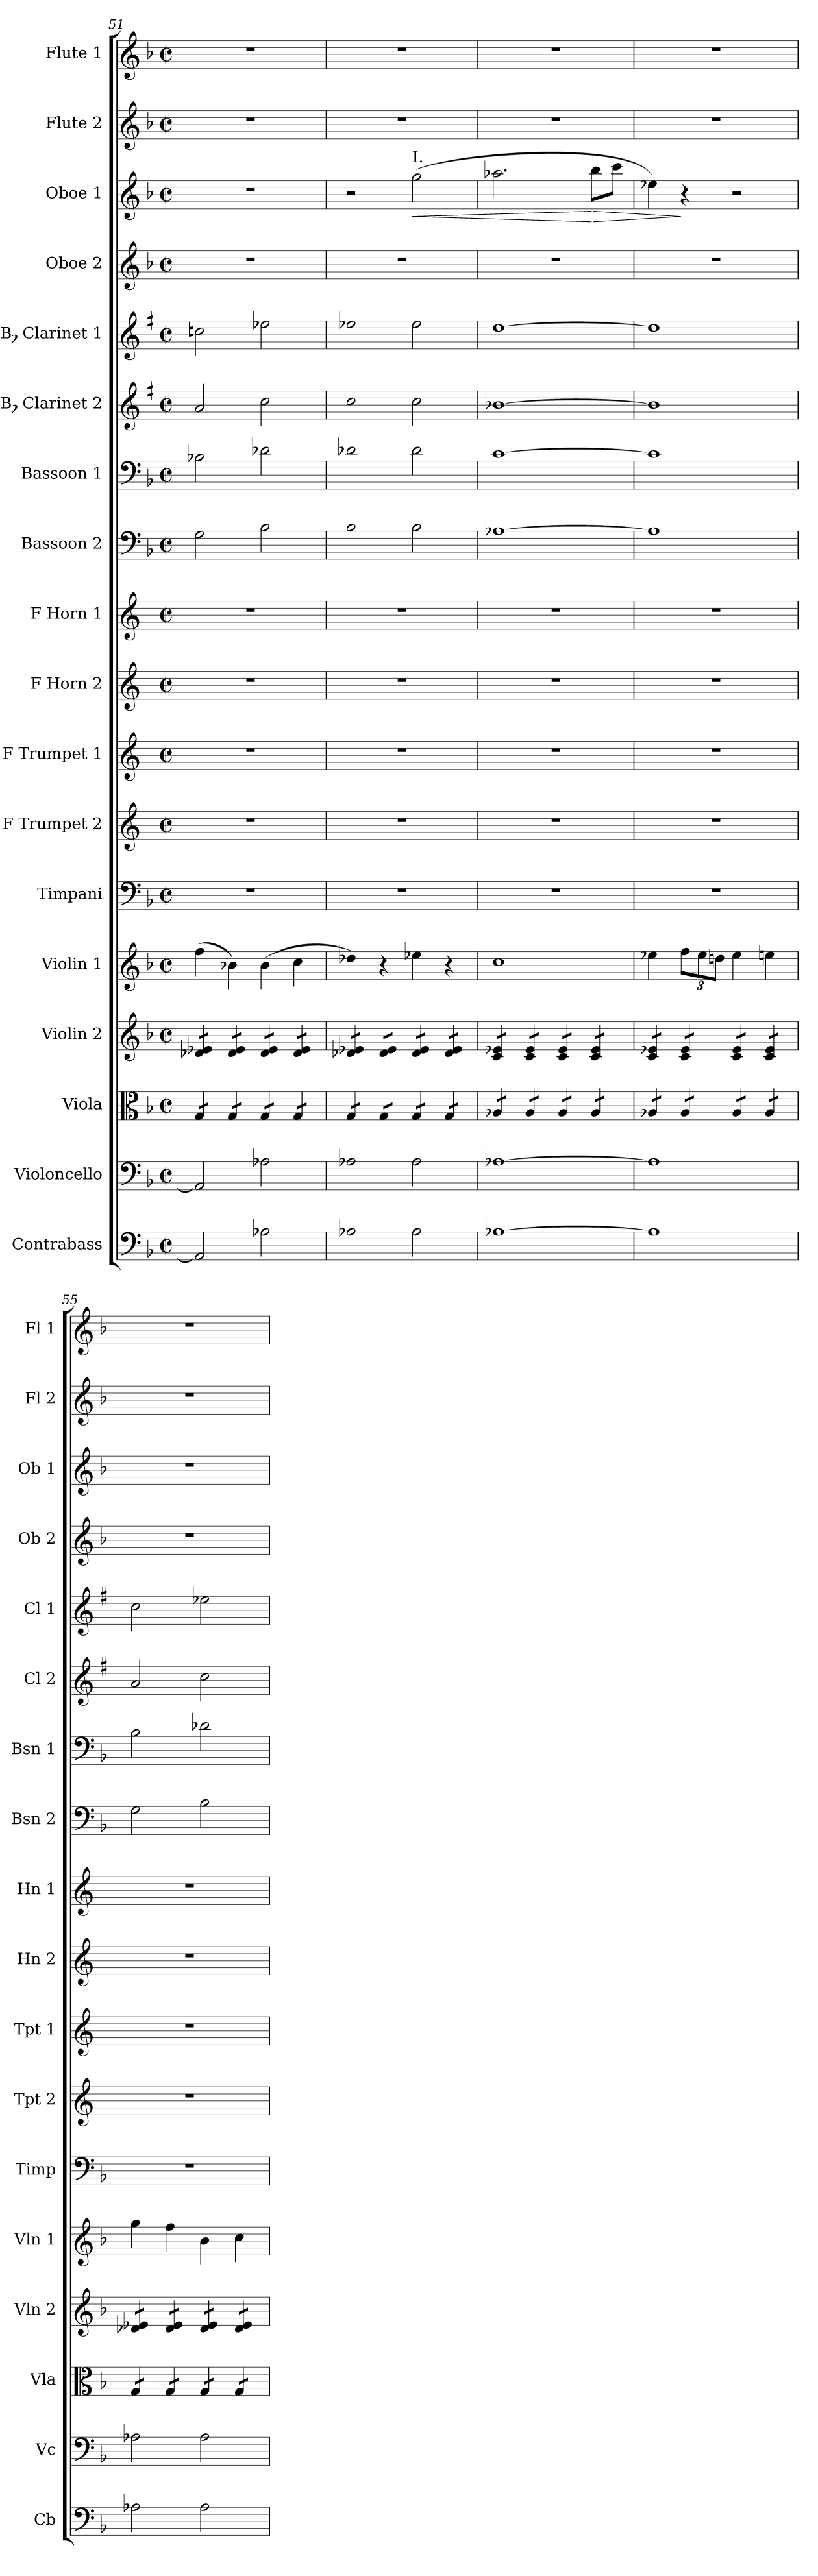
**kern	**kern	**kern	**kern	**kern	**kern	**kern	**kern	**kern	**kern	**kern	**kern	**kern	**kern	**kern	**kern	**dynam	**kern	**kern
*part18	*part17	*part16	*part15	*part14	*part13	*part12	*part11	*part10	*part9	*part8	*part7	*part6	*part5	*part4	*part3	*part3	*part2	*part1
*staff18	*staff17	*staff16	*staff15	*staff14	*staff13	*staff12	*staff11	*staff10	*staff9	*staff8	*staff7	*staff6	*staff5	*staff4	*staff3	*staff3	*staff2	*staff1
*I"Contrabass	*I"Violoncello	*I"Viola	*I"Violin 2	*I"Violin 1	*I"Timpani	*I"F Trumpet 2	*I"F Trumpet 1	*I"F Horn 2	*I"F Horn 1	*I"Bassoon 2	*I"Bassoon 1	*I"Bb Clarinet 2	*I"Bb Clarinet 1	*I"Oboe 2	*I"Oboe 1	*	*I"Flute 2	*I"Flute 1
*I'Cb	*I'Vc	*I'Vla	*I'Vln 2	*I'Vln 1	*I'Timp	*I'Tpt 2	*I'Tpt 1	*I'Hn 2	*I'Hn 1	*I'Bsn 2	*I'Bsn 1	*I'Cl 2	*I'Cl 1	*I'Ob 2	*I'Ob 1	*	*I'Fl 2	*I'Fl 1
!!LO:PB:g=z
*clefF4	*clefF4	*clefC3	*clefG2	*clefG2	*clefF4	*clefG2	*clefG2	*clefG2	*clefG2	*clefF4	*clefF4	*clefG2	*clefG2	*clefG2	*clefG2	*	*clefG2	*clefG2
*ITrd7c12	*	*	*	*	*	*ITrd-3c-5	*ITrd-3c-5	*ITrd4c7	*ITrd4c7	*	*	*ITrd1c2	*ITrd1c2	*	*	*	*	*
*k[b-]	*k[b-]	*k[b-]	*k[b-]	*k[b-]	*k[b-]	*k[b-]	*k[b-]	*k[b-]	*k[b-]	*k[b-]	*k[b-]	*k[b-]	*k[b-]	*k[b-]	*k[b-]	*	*k[b-]	*k[b-]
*M2/2	*M2/2	*M2/2	*M2/2	*M2/2	*M2/2	*M2/2	*M2/2	*M2/2	*M2/2	*M2/2	*M2/2	*M2/2	*M2/2	*M2/2	*M2/2	*	*M2/2	*M2/2
*met(c|)	*met(c|)	*met(c|)	*met(c|)	*met(c|)	*met(c|)	*met(c|)	*met(c|)	*met(c|)	*met(c|)	*met(c|)	*met(c|)	*met(c|)	*met(c|)	*met(c|)	*met(c|)	*	*met(c|)	*met(c|)
=51	=51	=51	=51	=51	=51	=51	=51	=51	=51	=51	=51	=51	=51	=51	=51	=51	=51	=51
*	*	*tremolo	*	*	*	*	*	*	*	*	*	*	*	*	*	*	*	*
*	*	*	*tremolo	*	*	*	*	*	*	*	*	*	*	*	*	*	*	*
2AAA-/]	2AA-/]	12G/L	12d-X/ 12e-X/L	(4ff\	1r	1r	1r	1r	1r	2G\	2B-X\	2g/	2b-X\	1r	1r	.	1r	1r
.	.	12G/	12d-X/ 12e-X/	.	.	.	.	.	.	.	.	.	.	.	.	.	.	.
.	.	12G/J	12d-X/ 12e-X/J	.	.	.	.	.	.	.	.	.	.	.	.	.	.	.
.	.	12G/L	12d-/ 12e-/L	4b-X\)	.	.	.	.	.	.	.	.	.	.	.	.	.	.
.	.	12G/	12d-/ 12e-/	.	.	.	.	.	.	.	.	.	.	.	.	.	.	.
.	.	12G/J	12d-/ 12e-/J	.	.	.	.	.	.	.	.	.	.	.	.	.	.	.
2AA-X\	2A-X\	12G/L	12d-/ 12e-/L	(4b-\	.	.	.	.	.	2B-\	2d-X\	2b-\	2dd-X\	.	.	.	.	.
.	.	12G/	12d-/ 12e-/	.	.	.	.	.	.	.	.	.	.	.	.	.	.	.
.	.	12G/J	12d-/ 12e-/J	.	.	.	.	.	.	.	.	.	.	.	.	.	.	.
.	.	12G/L	12d-/ 12e-/L	4cc\	.	.	.	.	.	.	.	.	.	.	.	.	.	.
.	.	12G/	12d-/ 12e-/	.	.	.	.	.	.	.	.	.	.	.	.	.	.	.
.	.	12G/J	12d-/ 12e-/J	.	.	.	.	.	.	.	.	.	.	.	.	.	.	.
=52	=52	=52	=52	=52	=52	=52	=52	=52	=52	=52	=52	=52	=52	=52	=52	=52	=52	=52
2AA-X\	2A-X\	12G/L	12d-X/ 12e-X/L	4dd-X\)	1r	1r	1r	1r	1r	2B-\	2d-X\	2b-\	2dd-X\	1r	2r	.	1r	1r
.	.	12G/	12d-X/ 12e-X/	.	.	.	.	.	.	.	.	.	.	.	.	.	.	.
.	.	12G/J	12d-X/ 12e-X/J	.	.	.	.	.	.	.	.	.	.	.	.	.	.	.
.	.	12G/L	12d-/ 12e-/L	4r	.	.	.	.	.	.	.	.	.	.	.	.	.	.
.	.	12G/	12d-/ 12e-/	.	.	.	.	.	.	.	.	.	.	.	.	.	.	.
.	.	12G/J	12d-/ 12e-/J	.	.	.	.	.	.	.	.	.	.	.	.	.	.	.
!	!	!	!	!	!	!	!	!	!	!	!	!	!	!	!LO:TX:a:t=I.	!	!	!
!	!	!	!	!	!	!	!	!	!	!	!	!	!	!	!	!LO:HP:b	!	!
2AA-\	2A-\	12G/L	12d-/ 12e-/L	4ee-X\	.	.	.	.	.	2B-\	2d-\	2b-\	2dd-\	.	(2gg\	<	.	.
.	.	12G/	12d-/ 12e-/	.	.	.	.	.	.	.	.	.	.	.	.	.	.	.
.	.	12G/J	12d-/ 12e-/J	.	.	.	.	.	.	.	.	.	.	.	.	.	.	.
.	.	12G/L	12d-/ 12e-/L	4r	.	.	.	.	.	.	.	.	.	.	.	.	.	.
.	.	12G/	12d-/ 12e-/	.	.	.	.	.	.	.	.	.	.	.	.	.	.	.
.	.	12G/J	12d-/ 12e-/J	.	.	.	.	.	.	.	.	.	.	.	.	.	.	.
=53	=53	=53	=53	=53	=53	=53	=53	=53	=53	=53	=53	=53	=53	=53	=53	=53	=53	=53
[1AA-X	[1A-X	12A-X/L	12c/ 12e-X/L	1cc	1r	1r	1r	1r	1r	[1A-X	[1c	[1a-X	[1cc	1r	2.aa-X\	.	1r	1r
.	.	12A-X/	12c/ 12e-X/	.	.	.	.	.	.	.	.	.	.	.	.	.	.	.
.	.	12A-X/J	12c/ 12e-X/J	.	.	.	.	.	.	.	.	.	.	.	.	.	.	.
.	.	12A-/L	12c/ 12e-/L	.	.	.	.	.	.	.	.	.	.	.	.	.	.	.
.	.	12A-/	12c/ 12e-/	.	.	.	.	.	.	.	.	.	.	.	.	.	.	.
.	.	12A-/J	12c/ 12e-/J	.	.	.	.	.	.	.	.	.	.	.	.	.	.	.
.	.	12A-/L	12c/ 12e-/L	.	.	.	.	.	.	.	.	.	.	.	.	.	.	.
.	.	12A-/	12c/ 12e-/	.	.	.	.	.	.	.	.	.	.	.	.	.	.	.
.	.	12A-/J	12c/ 12e-/J	.	.	.	.	.	.	.	.	.	.	.	.	.	.	.
!	!	!	!	!	!	!	!	!	!	!	!	!	!	!	!	!LO:HP:n=1:b	!	!
.	.	12A-/L	12c/ 12e-/L	.	.	.	.	.	.	.	.	.	.	.	8bb-\L	[ >	.	.
.	.	12A-/	12c/ 12e-/	.	.	.	.	.	.	.	.	.	.	.	.	.	.	.
.	.	.	.	.	.	.	.	.	.	.	.	.	.	.	8ccc\J	.	.	.
.	.	12A-/J	12c/ 12e-/J	.	.	.	.	.	.	.	.	.	.	.	.	.	.	.
=54	=54	=54	=54	=54	=54	=54	=54	=54	=54	=54	=54	=54	=54	=54	=54	=54	=54	=54
1AA-]	1A-]	12A-X/L	12c/ 12e-X/L	4ee-X\	1r	1r	1r	1r	1r	1A-]	1c]	1a-]	1cc]	1r	4ee-X\)	.	1r	1r
.	.	12A-X/	12c/ 12e-X/	.	.	.	.	.	.	.	.	.	.	.	.	.	.	.
.	.	12A-X/J	12c/ 12e-X/J	.	.	.	.	.	.	.	.	.	.	.	.	.	.	.
*	*	*	*	*Xbrackettup	*	*	*	*	*	*	*	*	*	*	*	*	*	*
.	.	12A-/L	12c/ 12e-/L	12ff\L	.	.	.	.	.	.	.	.	.	.	4r	]	.	.
.	.	12A-/	12c/ 12e-/	12ee-\	.	.	.	.	.	.	.	.	.	.	.	.	.	.
.	.	12A-/J	12c/ 12e-/J	12ddn\J	.	.	.	.	.	.	.	.	.	.	.	.	.	.
.	.	12A-/L	12c/ 12e-/L	4ee-\	.	.	.	.	.	.	.	.	.	.	2r	.	.	.
.	.	12A-/	12c/ 12e-/	.	.	.	.	.	.	.	.	.	.	.	.	.	.	.
.	.	12A-/J	12c/ 12e-/J	.	.	.	.	.	.	.	.	.	.	.	.	.	.	.
.	.	12A-/L	12c/ 12e-/L	4een\	.	.	.	.	.	.	.	.	.	.	.	.	.	.
.	.	12A-/	12c/ 12e-/	.	.	.	.	.	.	.	.	.	.	.	.	.	.	.
.	.	12A-/J	12c/ 12e-/J	.	.	.	.	.	.	.	.	.	.	.	.	.	.	.
=55	=55	=55	=55	=55	=55	=55	=55	=55	=55	=55	=55	=55	=55	=55	=55	=55	=55	=55
2AA-X\	2A-X\	12G/L	12d-X/ 12e-X/L	4gg\	1r	1r	1r	1r	1r	2G\	2B-\	2g/	2b-\	1r	1r	.	1r	1r
.	.	12G/	12d-X/ 12e-X/	.	.	.	.	.	.	.	.	.	.	.	.	.	.	.
.	.	12G/J	12d-X/ 12e-X/J	.	.	.	.	.	.	.	.	.	.	.	.	.	.	.
.	.	12G/L	12d-/ 12e-/L	4ff\	.	.	.	.	.	.	.	.	.	.	.	.	.	.
.	.	12G/	12d-/ 12e-/	.	.	.	.	.	.	.	.	.	.	.	.	.	.	.
.	.	12G/J	12d-/ 12e-/J	.	.	.	.	.	.	.	.	.	.	.	.	.	.	.
2AA-\	2A-\	12G/L	12d-/ 12e-/L	4b-\	.	.	.	.	.	2B-\	2d-X\	2b-\	2dd-X\	.	.	.	.	.
.	.	12G/	12d-/ 12e-/	.	.	.	.	.	.	.	.	.	.	.	.	.	.	.
.	.	12G/J	12d-/ 12e-/J	.	.	.	.	.	.	.	.	.	.	.	.	.	.	.
.	.	12G/L	12d-/ 12e-/L	4cc\	.	.	.	.	.	.	.	.	.	.	.	.	.	.
.	.	12G/	12d-/ 12e-/	.	.	.	.	.	.	.	.	.	.	.	.	.	.	.
.	.	12G/J	12d-/ 12e-/J	.	.	.	.	.	.	.	.	.	.	.	.	.	.	.
*	*	*	*Xtremolo	*	*	*	*	*	*	*	*	*	*	*	*	*	*	*
*	*	*Xtremolo	*	*	*	*	*	*	*	*	*	*	*	*	*	*	*	*
=	=	=	=	=	=	=	=	=	=	=	=	=	=	=	=	=	=	=
*-	*-	*-	*-	*-	*-	*-	*-	*-	*-	*-	*-	*-	*-	*-	*-	*-	*-	*-
